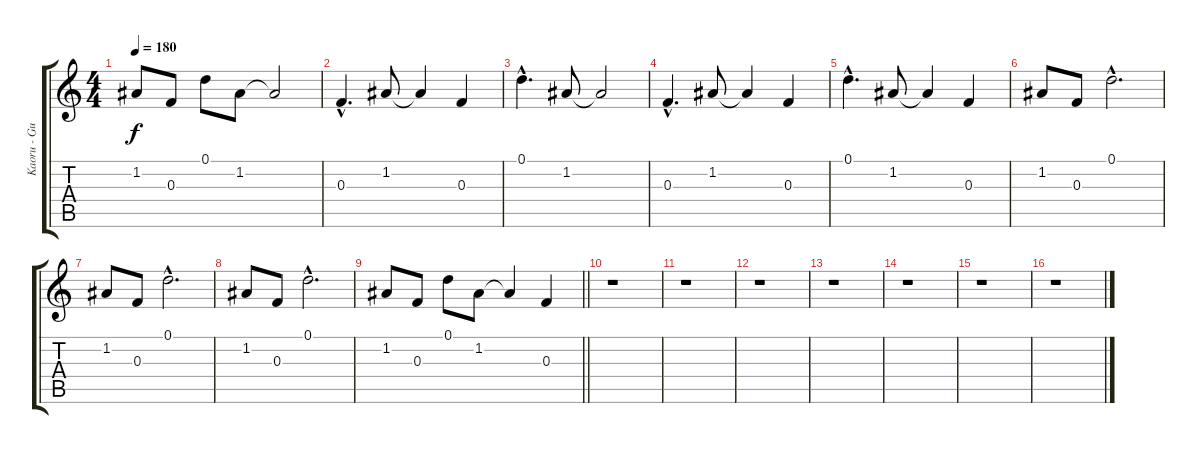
\track ("Kaoru - Guitar 1" "Kaoru - Gu") {instrument overdrivenguitar}
\staff {score tabs}
\tuning (D4 A3 F3 C3 G2 D2) {hide}
\ts (4 4)
\tempo 180
\clef g2
\ks c
1.2.8{dy f} 0.3.8 0.1.8 1.2.8 1.2{t}.2 |
0.3{hac}.4{d} 1.2.8 1.2{t}.4 0.3.4 |
0.1{hac}.4{d} 1.2.8 1.2{t}.2 |
0.3{hac}.4{d} 1.2.8 1.2{t}.4 0.3.4 |
0.1{hac}.4{d} 1.2.8 1.2{t}.4 0.3.4 |
1.2.8 0.3.8 0.1{hac}.2{d} |
1.2.8 0.3.8 0.1{hac}.2{d} |
1.2.8 0.3.8 0.1{hac}.2{d} |
\barLineRight lightlight
1.2.8 0.3.8 0.1.8 1.2.8 1.2{t}.4 0.3.4 |
r.1 |
r.1 |
r.1 |
r.1 |
r.1 |
r.1 |
r.1
